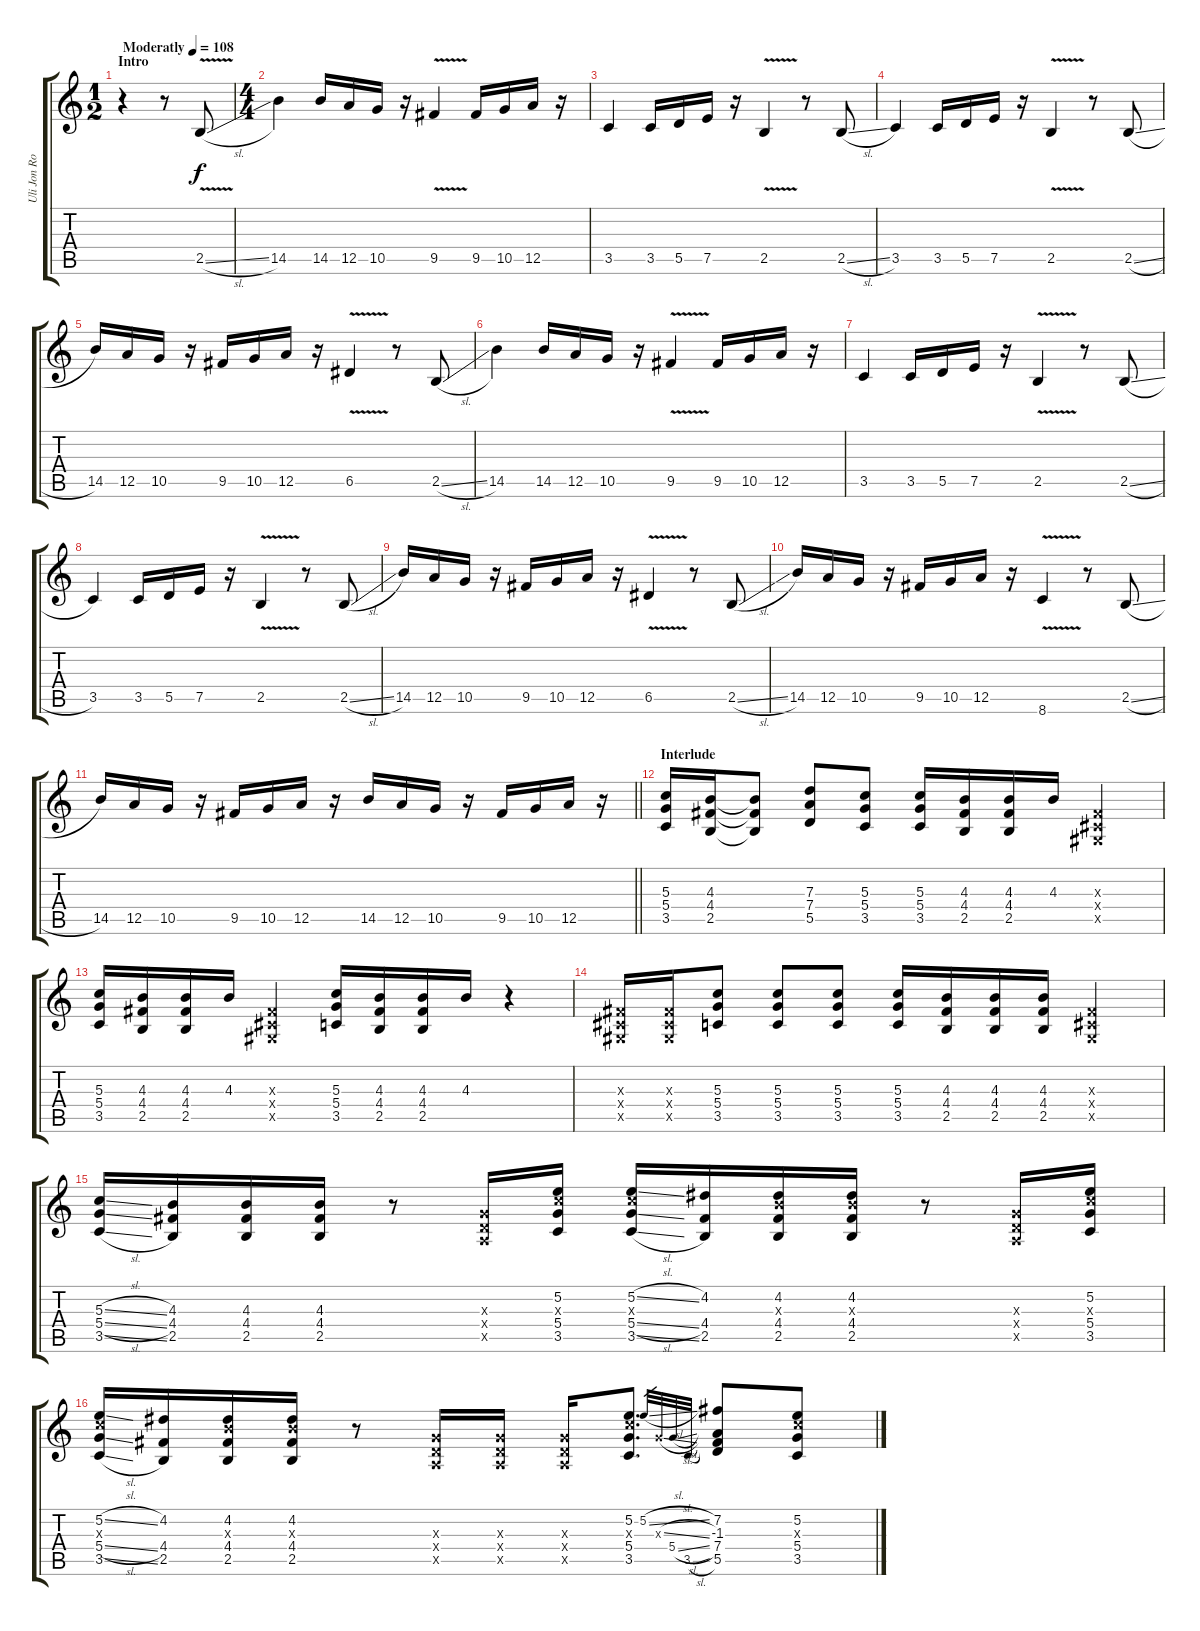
\track ("Uli Jon Roth" "Uli Jon Ro") {instrument distortionguitar}
\staff {score tabs}
\tuning (E4 B3 G3 D3 A2 E2) {hide}
\ts (1 2)
\section ("" "Intro")
\tempo (108 "Moderatly")
\clef g2
\ks c
r.4{dy f instrument distortionguitar} r.8 2.5{v sl}.8 |
\ts (4 4)
14.5.4 14.5.16 12.5.16 10.5.16 r.16 9.5{v}.4 9.5.16 10.5.16 12.5.16 r.16 |
3.5.4 3.5.16 5.5.16 7.5.16 r.16 2.5{v}.4 r.8 2.5{sl}.8 |
3.5.4 3.5.16 5.5.16 7.5.16 r.16 2.5{v}.4 r.8 2.5{sl}.8 |
14.5.16 12.5.16 10.5.16 r.16 9.5.16 10.5.16 12.5.16 r.16 6.5{v}.4 r.8 2.5{sl}.8 |
14.5.4 14.5.16 12.5.16 10.5.16 r.16 9.5{v}.4 9.5.16 10.5.16 12.5.16 r.16 |
3.5.4 3.5.16 5.5.16 7.5.16 r.16 2.5{v}.4 r.8 2.5{sl}.8 |
3.5.4 3.5.16 5.5.16 7.5.16 r.16 2.5{v}.4 r.8 2.5{sl}.8 |
14.5.16 12.5.16 10.5.16 r.16 9.5.16 10.5.16 12.5.16 r.16 6.5{v}.4 r.8 2.5{sl}.8 |
14.5.16 12.5.16 10.5.16 r.16 9.5.16 10.5.16 12.5.16 r.16 8.6{v}.4 r.8 2.5{sl}.8 |
\barLineRight lightlight
14.5.16 12.5.16 10.5.16 r.16 9.5.16 10.5.16 12.5.16 r.16 14.5.16 12.5.16 10.5.16 r.16 9.5.16 10.5.16 12.5.16 r.16 |
\section ("" "Interlude")
(5.3 5.4 3.5).16 (4.3 4.4 2.5).16 (4.3{t} 4.4{t} 2.5{t}).8 (7.3 7.4 5.5).8 (5.3 5.4 3.5).8 (5.3 5.4 3.5).16 (4.3 4.4 2.5).16 (4.3 4.4 2.5).16 4.3.16 (-1.3{x} -1.4{x} -1.5{x}).4 |
(5.3 5.4 3.5).16 (4.3 4.4 2.5).16 (4.3 4.4 2.5).16 4.3.16 (-1.3{x} -1.4{x} -1.5{x}).4 (5.3 5.4 3.5).16 (4.3 4.4 2.5).16 (4.3 4.4 2.5).16 4.3.16 r.4 |
(-1.3{x} -1.4{x} -1.5{x}).16 (-1.3{x} -1.4{x} -1.5{x}).16 (5.3 5.4 3.5).8 (5.3 5.4 3.5).8 (5.3 5.4 3.5).8 (5.3 5.4 3.5).16 (4.3 4.4 2.5).16 (4.3 4.4 2.5).16 (4.3 4.4 2.5).16 (-1.3{x} -1.4{x} -1.5{x}).4 |
(5.3{sl} 5.4{sl} 3.5{sl}).16 (4.3 4.4 2.5).16 (4.3 4.4 2.5).16 (4.3 4.4 2.5).16 r.8 (0.3{x} 0.4{x} 0.5{x}).16 (5.2 5.3{x} 5.4 3.5).16 (5.2{sl} 5.3{x} 5.4{sl} 3.5{sl}).16 (4.2 4.4 2.5).16 (4.2 4.3{x} 4.4 2.5).16 (4.2 4.3{x} 4.4 2.5).16 r.8 (0.3{x} 0.4{x} 0.5{x}).16 (5.2 5.3{x} 5.4 3.5).16 |
(5.2{sl} 5.3{x} 5.4{sl} 3.5{sl}).16 (4.2 4.4 2.5).16 (4.2 4.3{x} 4.4 2.5).16 (4.2 4.3{x} 4.4 2.5).16 r.8 (0.3{x} 0.4{x} 0.5{x}).16 (0.3{x} 0.4{x} 0.5{x}).16 (0.3{x} 0.4{x} 0.5{x}).16 (5.2 5.3{x} 5.4 3.5).8{d} 5.2{sl}.32{gr} 0.3{sl x}.32{gr} 5.4{sl}.32{gr} 3.5{sl}.32{gr} (7.2 -1.3 7.4 5.5).8 (5.2 5.3{x} 5.4 3.5).8
